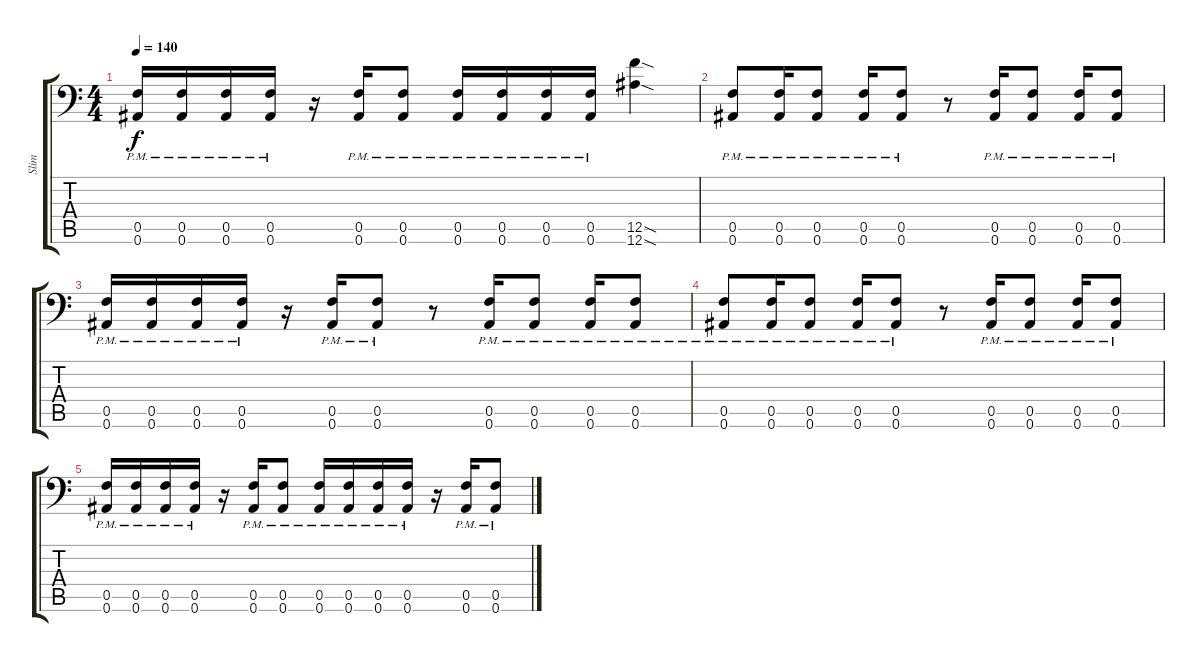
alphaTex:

\track ("Slim" "Slim") {instrument distortionguitar}
\staff {score tabs}
\tuning (C4 G3 Eb3 Bb2 F2 Bb1) {hide}
\ts (4 4)
\tempo 140
\clef f4
\ks c
(0.5{pm} 0.6{pm}).16{dy f} (0.5{pm} 0.6{pm}).16 (0.5{pm} 0.6{pm}).16 (0.5{pm} 0.6{pm}).16 r.16 (0.5{pm} 0.6{pm}).16 (0.5{pm} 0.6{pm}).8 (0.5{pm} 0.6{pm}).16 (0.5{pm} 0.6{pm}).16 (0.5{pm} 0.6{pm}).16 (0.5{pm} 0.6{pm}).16 (12.5{sod} 12.6{sod}).4 |
(0.5{pm} 0.6{pm}).8 (0.5{pm} 0.6{pm}).16 (0.5{pm} 0.6{pm}).8 (0.5{pm} 0.6{pm}).16 (0.5{pm} 0.6{pm}).8 r.8 (0.5{pm} 0.6{pm}).16 (0.5{pm} 0.6{pm}).8 (0.5{pm} 0.6{pm}).16 (0.5{pm} 0.6{pm}).8 |
(0.5{pm} 0.6{pm}).16 (0.5{pm} 0.6{pm}).16 (0.5{pm} 0.6{pm}).16 (0.5{pm} 0.6{pm}).16 r.16 (0.5{pm} 0.6{pm}).16 (0.5{pm} 0.6{pm}).8 r.8 (0.5{pm} 0.6{pm}).16 (0.5{pm} 0.6{pm}).8 (0.5{pm} 0.6{pm}).16 (0.5{pm} 0.6{pm}).8 |
(0.5{pm} 0.6{pm}).8 (0.5{pm} 0.6{pm}).16 (0.5{pm} 0.6{pm}).8 (0.5{pm} 0.6{pm}).16 (0.5{pm} 0.6{pm}).8 r.8 (0.5{pm} 0.6{pm}).16 (0.5{pm} 0.6{pm}).8 (0.5{pm} 0.6{pm}).16 (0.5{pm} 0.6{pm}).8 |
(0.5{pm} 0.6{pm}).16 (0.5{pm} 0.6{pm}).16 (0.5{pm} 0.6{pm}).16 (0.5{pm} 0.6{pm}).16 r.16 (0.5{pm} 0.6{pm}).16 (0.5{pm} 0.6{pm}).8 (0.5{pm} 0.6{pm}).16 (0.5{pm} 0.6{pm}).16 (0.5{pm} 0.6{pm}).16 (0.5{pm} 0.6{pm}).16 r.16 (0.5{pm} 0.6{pm}).16 (0.5{pm} 0.6{pm}).8
